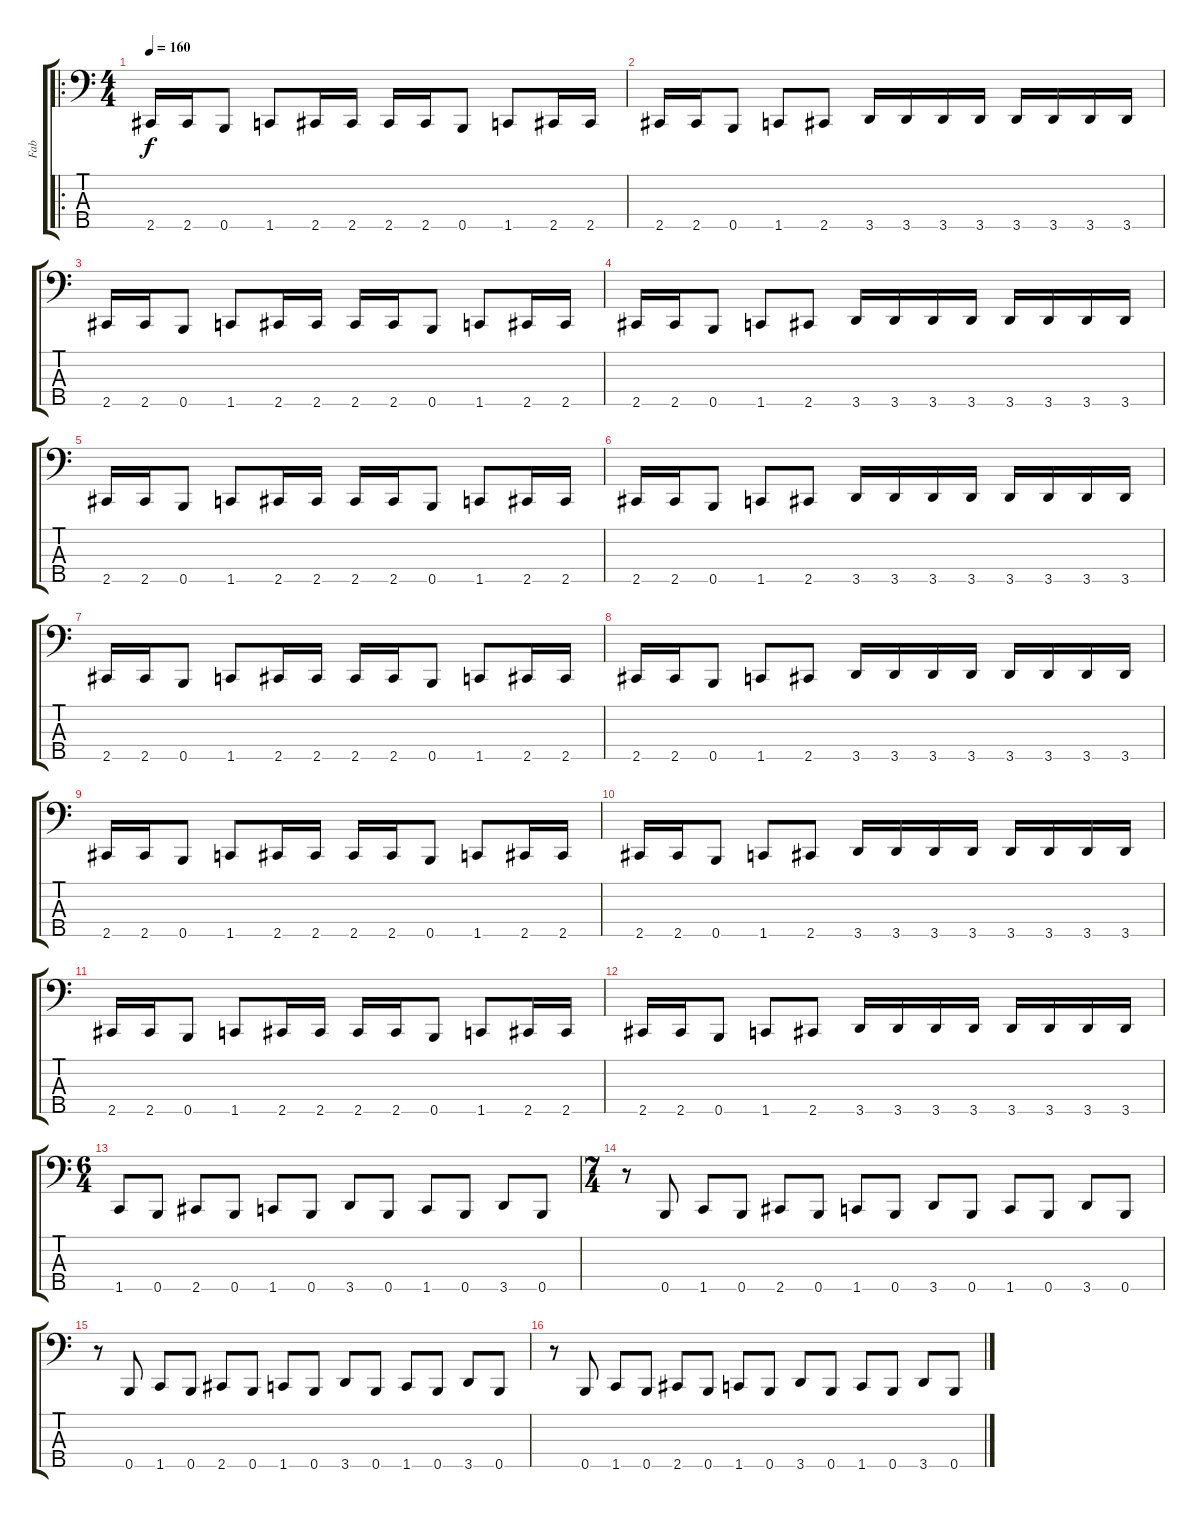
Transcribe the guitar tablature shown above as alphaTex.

\track ("Fab" "Fab") {instrument electricbassfinger}
\staff {score tabs}
\tuning (G2 D2 A1 E1 B0) {hide}
\ro
\ts (4 4)
\tempo 160
\clef f4
\ks c
2.5.16{dy f} 2.5.16 0.5.8 1.5.8 2.5.16 2.5.16 2.5.16 2.5.16 0.5.8 1.5.8 2.5.16 2.5.16 |
2.5.16 2.5.16 0.5.8 1.5.8 2.5.8 3.5.16 3.5.16 3.5.16 3.5.16 3.5.16 3.5.16 3.5.16 3.5.16 |
2.5.16 2.5.16 0.5.8 1.5.8 2.5.16 2.5.16 2.5.16 2.5.16 0.5.8 1.5.8 2.5.16 2.5.16 |
2.5.16 2.5.16 0.5.8 1.5.8 2.5.8 3.5.16 3.5.16 3.5.16 3.5.16 3.5.16 3.5.16 3.5.16 3.5.16 |
2.5.16 2.5.16 0.5.8 1.5.8 2.5.16 2.5.16 2.5.16 2.5.16 0.5.8 1.5.8 2.5.16 2.5.16 |
2.5.16 2.5.16 0.5.8 1.5.8 2.5.8 3.5.16 3.5.16 3.5.16 3.5.16 3.5.16 3.5.16 3.5.16 3.5.16 |
2.5.16 2.5.16 0.5.8 1.5.8 2.5.16 2.5.16 2.5.16 2.5.16 0.5.8 1.5.8 2.5.16 2.5.16 |
2.5.16 2.5.16 0.5.8 1.5.8 2.5.8 3.5.16 3.5.16 3.5.16 3.5.16 3.5.16 3.5.16 3.5.16 3.5.16 |
2.5.16 2.5.16 0.5.8 1.5.8 2.5.16 2.5.16 2.5.16 2.5.16 0.5.8 1.5.8 2.5.16 2.5.16 |
2.5.16 2.5.16 0.5.8 1.5.8 2.5.8 3.5.16 3.5.16 3.5.16 3.5.16 3.5.16 3.5.16 3.5.16 3.5.16 |
2.5.16 2.5.16 0.5.8 1.5.8 2.5.16 2.5.16 2.5.16 2.5.16 0.5.8 1.5.8 2.5.16 2.5.16 |
2.5.16 2.5.16 0.5.8 1.5.8 2.5.8 3.5.16 3.5.16 3.5.16 3.5.16 3.5.16 3.5.16 3.5.16 3.5.16 |
\ts (6 4)
1.5.8 0.5.8 2.5.8 0.5.8 1.5.8 0.5.8 3.5.8 0.5.8 1.5.8 0.5.8 3.5.8 0.5.8 |
\ts (7 4)
r.8 0.5.8 1.5.8 0.5.8 2.5.8 0.5.8 1.5.8 0.5.8 3.5.8 0.5.8 1.5.8 0.5.8 3.5.8 0.5.8 |
r.8 0.5.8 1.5.8 0.5.8 2.5.8 0.5.8 1.5.8 0.5.8 3.5.8 0.5.8 1.5.8 0.5.8 3.5.8 0.5.8 |
r.8 0.5.8 1.5.8 0.5.8 2.5.8 0.5.8 1.5.8 0.5.8 3.5.8 0.5.8 1.5.8 0.5.8 3.5.8 0.5.8
